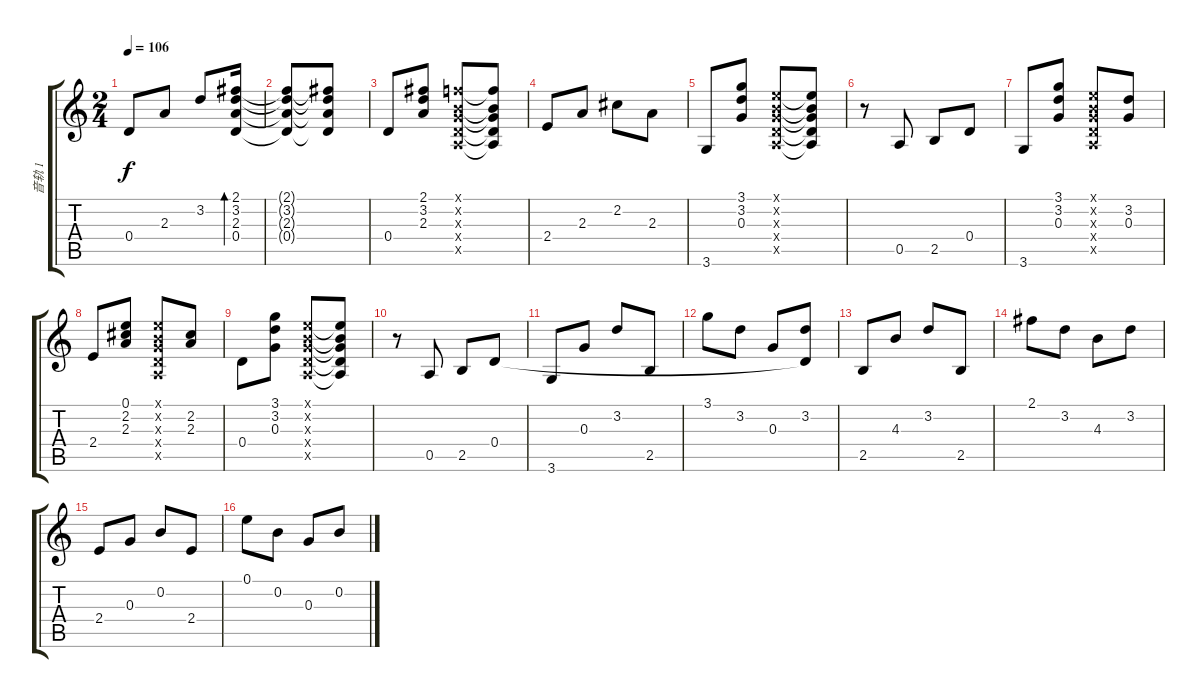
\track ("音轨 1" "音轨 1") {instrument acousticguitarnylon}
\staff {score tabs}
\tuning (E4 B3 G3 D3 A2 E2) {hide}
\ts (2 4)
\tempo 106
\clef g2
\ks c
0.4.8{dy f} 2.3.8 3.2.8 (2.1 3.2 2.3 0.4).16{bd 240} |
(2.1{t} 3.2{t} 2.3{t} 0.4{t}).8 (2.1{t} 3.2{t} 2.3{t} 0.4{t}).8 |
0.4.8 (2.1 3.2 2.3).8 (1.1{x} 0.2{x} 0.3{x} 0.4{x} 0.5{x}).8 (1.1{t} 0.2{t} 0.3{t} 0.4{t} 0.5{t}).8 |
2.4.8 2.3.8 2.2.8 2.3.8 |
3.6.8 (3.1 3.2 0.3).8 (0.1{x} 0.2{x} 0.3{x} 0.4{x} 0.5{x}).8 (0.1{t} 0.2{t} 0.3{t} 0.4{t} 0.5{t}).8 |
r.8 0.5.8 2.5.8 0.4.8 |
3.6.8 (3.1 3.2 0.3).8 (0.1{x} 0.2{x} 0.3{x} 0.4{x} 0.5{x}).8 (3.2 0.3).8 |
2.4.8 (0.1 2.2 2.3).8 (0.1{x} 0.2{x} 0.3{x} 0.4{x} 0.5{x}).8 (2.2 2.3).8 |
0.4.8 (3.1 3.2 0.3).8 (0.1{x} 0.2{x} 0.3{x} 0.4{x} 0.5{x}).8 (0.1{t} 0.2{t} 0.3{t} 0.4{t} 0.5{t}).8 |
r.8 0.5.8 2.5.8 0.4.8 |
3.6.8 0.3.8 3.2.8 2.5.8 |
3.1.8 3.2.8 0.3.8 (3.2 0.4{t}).8 |
2.5.8 4.3.8 3.2.8 2.5.8 |
2.1.8 3.2.8 4.3.8 3.2.8 |
2.4.8 0.3.8 0.2.8 2.4.8 |
0.1.8 0.2.8 0.3.8 0.2.8
